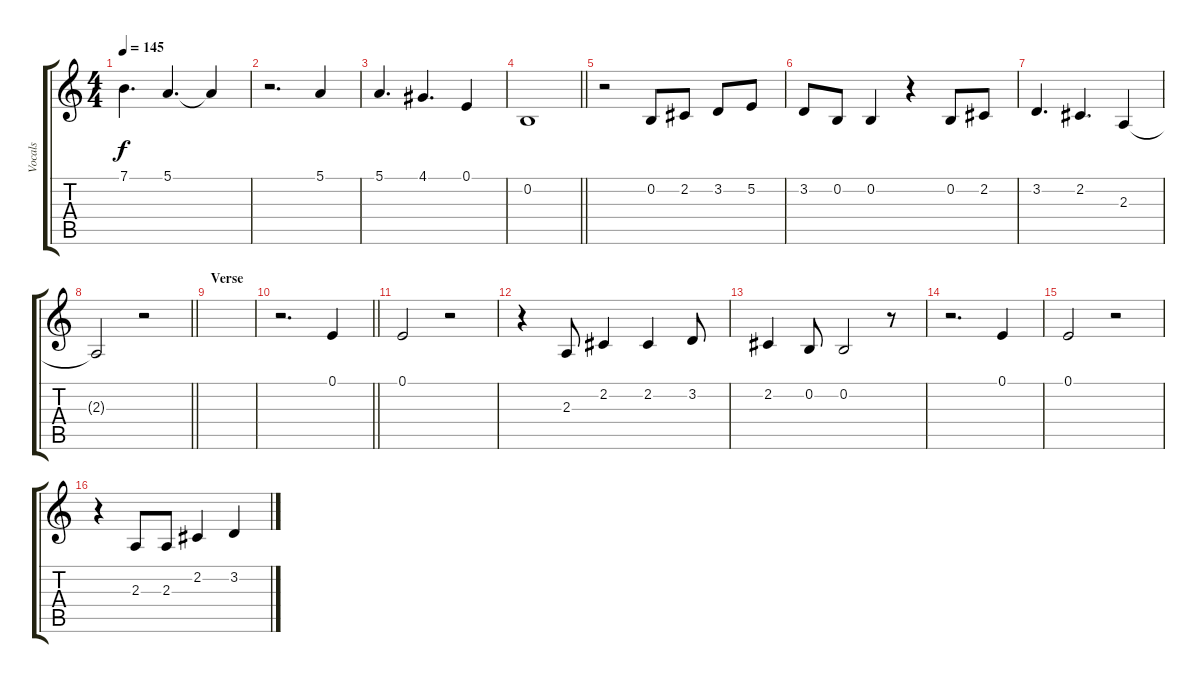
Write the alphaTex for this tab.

\track ("Vocals" "Vocals") {instrument flute}
\staff {score tabs}
\tuning (E4 B3 G3 D3 A2 E2) {hide}
\ts (4 4)
\tempo 145
\clef g2
\ks c
7.1.4{d dy f} 5.1.4{d} 5.1{t}.4 |
r.2{d} 5.1.4 |
5.1.4{d} 4.1.4{d} 0.1.4 |
\barLineRight lightlight
0.2.1 |
r.2 0.2.8 2.2.8 3.2.8 5.2.8 |
3.2.8 0.2.8 0.2.4 r.4 0.2.8 2.2.8 |
3.2.4{d} 2.2.4{d} 2.3.4 |
\barLineRight lightlight
2.3{t}.2 r.2 |
\section ("" "Verse")
|
\barLineRight lightlight
r.2{d} 0.1.4 |
0.1.2 r.2 |
r.4 2.3.8 2.2.4 2.2.4 3.2.8 |
2.2.4 0.2.8 0.2.2 r.8 |
r.2{d} 0.1.4 |
0.1.2 r.2 |
r.4 2.3.8 2.3.8 2.2.4 3.2.4
